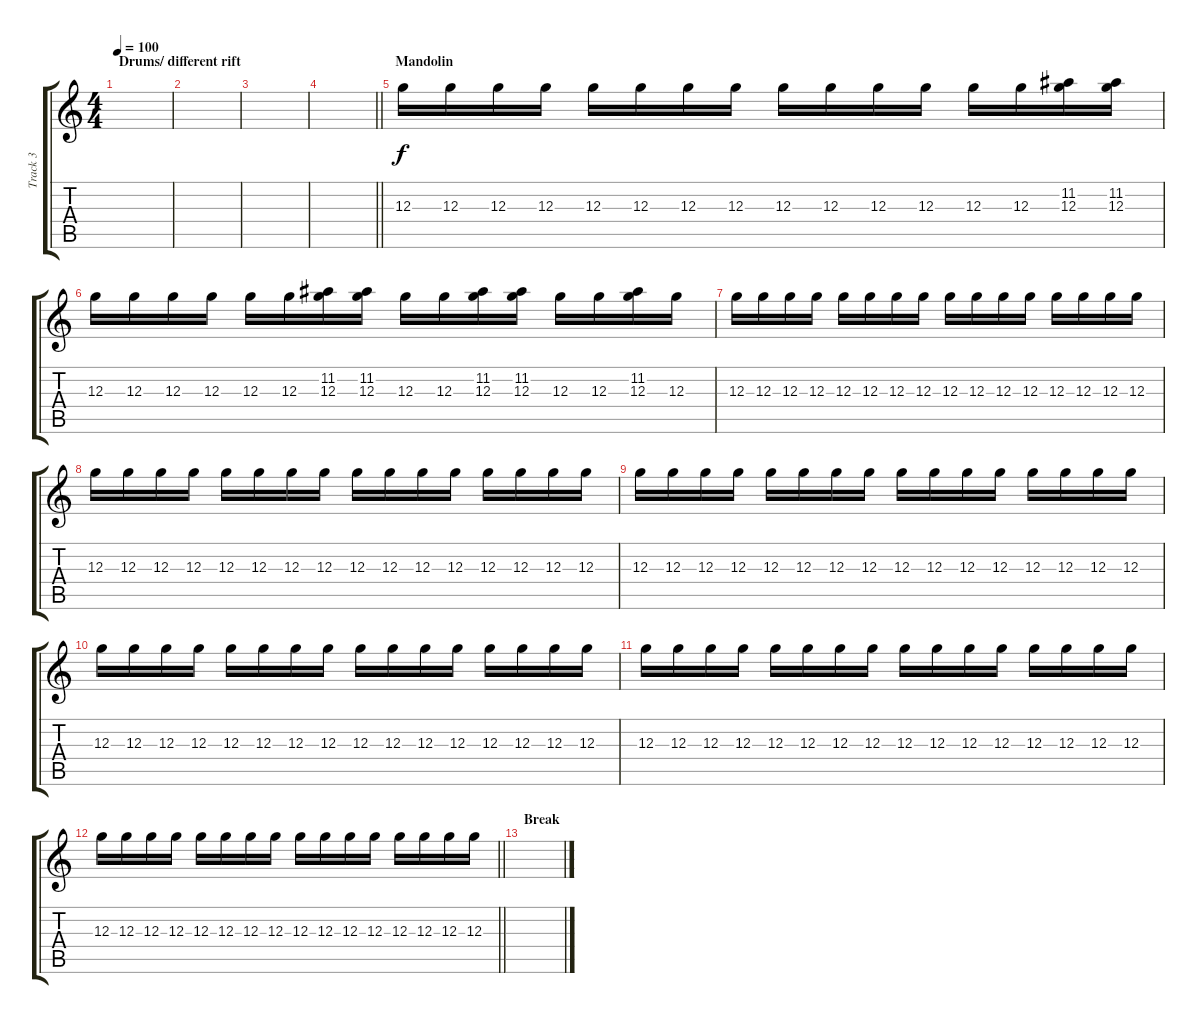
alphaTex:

\track ("Track 3" "Track 3") {instrument acousticguitarnylon}
\staff {score tabs}
\tuning (E4 B3 G3 D3 A2 E2) {hide}
\ts (4 4)
\section ("" "Drums/ different rift")
\tempo 100
\clef g2
\ks c
|
|
|
\barLineRight lightlight
|
\section ("" "Mandolin")
12.3.16 12.3.16 12.3.16 12.3.16 12.3.16 12.3.16 12.3.16 12.3.16 12.3.16 12.3.16 12.3.16 12.3.16 12.3.16 12.3.16 (11.2 12.3).16 (11.2 12.3).16 |
12.3.16 12.3.16 12.3.16 12.3.16 12.3.16 12.3.16 (11.2 12.3).16 (11.2 12.3).16 12.3.16 12.3.16 (11.2 12.3).16 (11.2 12.3).16 12.3.16 12.3.16 (11.2 12.3).16 12.3.16 |
12.3.16 12.3.16 12.3.16 12.3.16 12.3.16 12.3.16 12.3.16 12.3.16 12.3.16 12.3.16 12.3.16 12.3.16 12.3.16 12.3.16 12.3.16 12.3.16 |
12.3.16 12.3.16 12.3.16 12.3.16 12.3.16 12.3.16 12.3.16 12.3.16 12.3.16 12.3.16 12.3.16 12.3.16 12.3.16 12.3.16 12.3.16 12.3.16 |
12.3.16 12.3.16 12.3.16 12.3.16 12.3.16 12.3.16 12.3.16 12.3.16 12.3.16 12.3.16 12.3.16 12.3.16 12.3.16 12.3.16 12.3.16 12.3.16 |
12.3.16 12.3.16 12.3.16 12.3.16 12.3.16 12.3.16 12.3.16 12.3.16 12.3.16 12.3.16 12.3.16 12.3.16 12.3.16 12.3.16 12.3.16 12.3.16 |
12.3.16 12.3.16 12.3.16 12.3.16 12.3.16 12.3.16 12.3.16 12.3.16 12.3.16 12.3.16 12.3.16 12.3.16 12.3.16 12.3.16 12.3.16 12.3.16 |
\barLineRight lightlight
12.3.16 12.3.16 12.3.16 12.3.16 12.3.16 12.3.16 12.3.16 12.3.16 12.3.16 12.3.16 12.3.16 12.3.16 12.3.16 12.3.16 12.3.16 12.3.16 |
\section ("" "Break")
